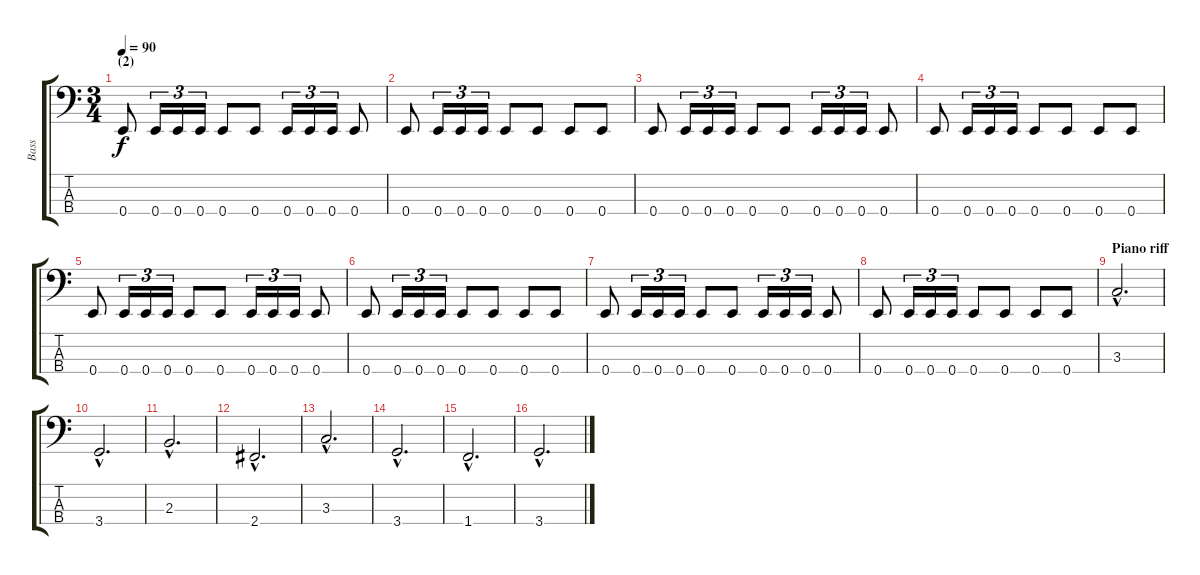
\track ("Bass" "Bass") {instrument electricbasspick}
\staff {score tabs}
\tuning (G2 D2 A1 E1) {hide}
\ts (3 4)
\section ("" "(2)")
\tempo 90
\clef f4
\ks c
0.4.8{dy f} 0.4.16{tu (3 2)} 0.4.16{tu (3 2)} 0.4.16{tu (3 2)} 0.4.8 0.4.8 0.4.16{tu (3 2)} 0.4.16{tu (3 2)} 0.4.16{tu (3 2)} 0.4.8 |
0.4.8 0.4.16{tu (3 2)} 0.4.16{tu (3 2)} 0.4.16{tu (3 2)} 0.4.8 0.4.8 0.4.8 0.4.8 |
0.4.8 0.4.16{tu (3 2)} 0.4.16{tu (3 2)} 0.4.16{tu (3 2)} 0.4.8 0.4.8 0.4.16{tu (3 2)} 0.4.16{tu (3 2)} 0.4.16{tu (3 2)} 0.4.8 |
0.4.8 0.4.16{tu (3 2)} 0.4.16{tu (3 2)} 0.4.16{tu (3 2)} 0.4.8 0.4.8 0.4.8 0.4.8 |
0.4.8 0.4.16{tu (3 2)} 0.4.16{tu (3 2)} 0.4.16{tu (3 2)} 0.4.8 0.4.8 0.4.16{tu (3 2)} 0.4.16{tu (3 2)} 0.4.16{tu (3 2)} 0.4.8 |
0.4.8 0.4.16{tu (3 2)} 0.4.16{tu (3 2)} 0.4.16{tu (3 2)} 0.4.8 0.4.8 0.4.8 0.4.8 |
0.4.8 0.4.16{tu (3 2)} 0.4.16{tu (3 2)} 0.4.16{tu (3 2)} 0.4.8 0.4.8 0.4.16{tu (3 2)} 0.4.16{tu (3 2)} 0.4.16{tu (3 2)} 0.4.8 |
0.4.8 0.4.16{tu (3 2)} 0.4.16{tu (3 2)} 0.4.16{tu (3 2)} 0.4.8 0.4.8 0.4.8 0.4.8 |
\section ("" "Piano riff")
3.3{hac}.2{d} |
3.4{hac}.2{d} |
2.3{hac}.2{d} |
2.4{hac}.2{d} |
3.3{hac}.2{d} |
3.4{hac}.2{d} |
1.4{hac}.2{d} |
3.4{hac}.2{d}
